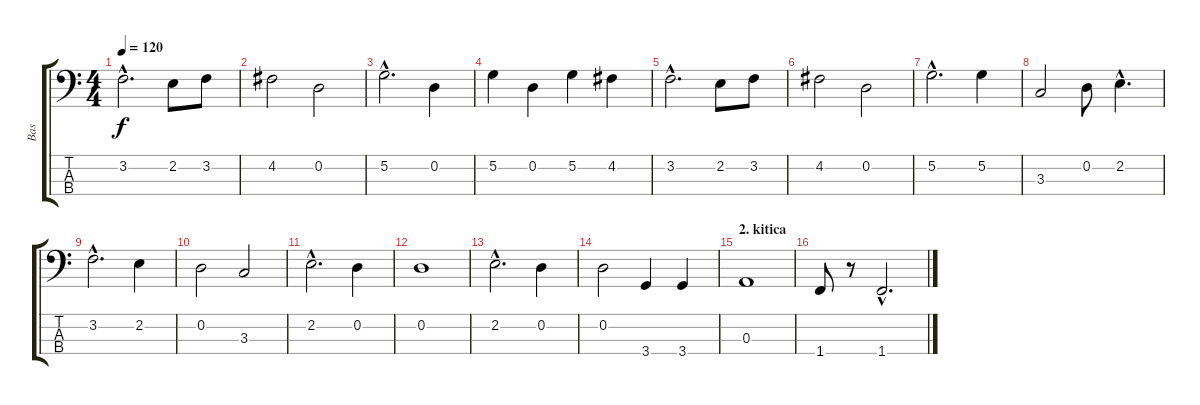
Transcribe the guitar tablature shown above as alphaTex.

\track ("Bas" "Bas") {instrument electricbassfinger}
\staff {score tabs}
\tuning (G2 D2 A1 E1) {hide}
\ts (4 4)
\tempo 120
\clef f4
\ks c
3.2{hac}.2{d dy f} 2.2.8 3.2.8 |
4.2.2 0.2.2 |
5.2{hac}.2{d} 0.2.4 |
5.2.4 0.2.4 5.2.4 4.2.4 |
3.2{hac}.2{d} 2.2.8 3.2.8 |
4.2.2 0.2.2 |
5.2{hac}.2{d} 5.2.4 |
3.3.2 0.2.8 2.2{hac}.4{d} |
3.2{hac}.2{d} 2.2.4 |
0.2.2 3.3.2 |
2.2{hac}.2{d} 0.2.4 |
0.2.1 |
2.2{hac}.2{d} 0.2.4 |
0.2.2 3.4.4 3.4.4 |
\section ("" "2. kitica")
0.3.1 |
1.4.8 r.8 1.4{hac}.2{d}
